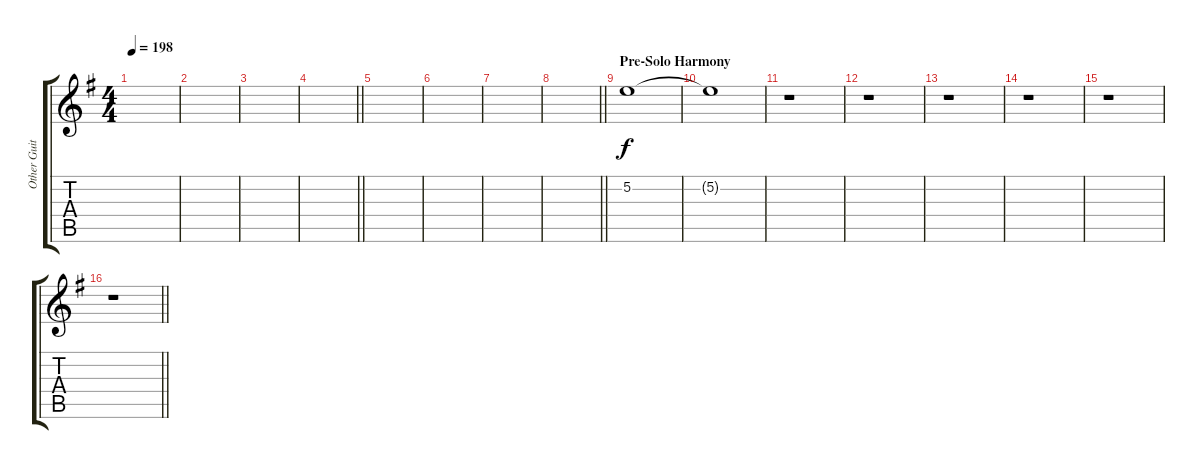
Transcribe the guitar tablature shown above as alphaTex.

\track ("Other Guitar" "Other Guit") {instrument overdrivenguitar}
\staff {score tabs}
\tuning (E4 B3 G3 D3 A2 E2) {hide}
\ts (4 4)
\tempo 198
\clef g2
\ks g
|
|
|
\barLineRight lightlight
|
|
|
|
\barLineRight lightlight
|
\section ("" "Pre-Solo Harmony")
5.2.1 |
5.2{t}.1 |
r.1 |
r.1 |
r.1 |
r.1 |
r.1 |
\barLineRight lightlight
r.1
